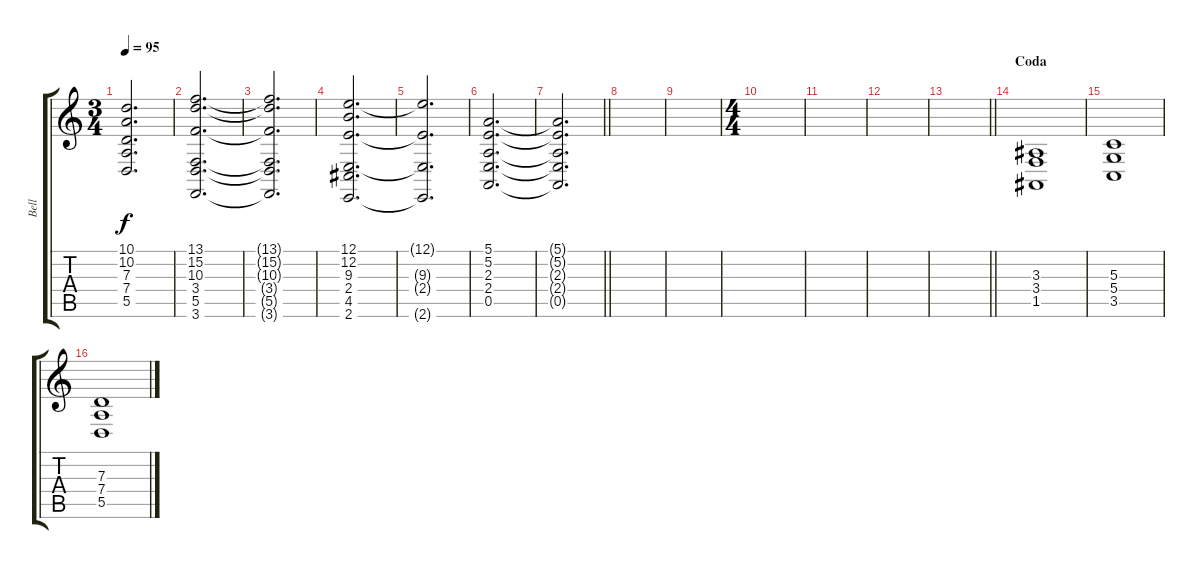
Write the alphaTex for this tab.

\track ("Bell" "Bell") {instrument tubularbells}
\staff {score tabs}
\tuning (E4 B3 G3 D3 A2 D2) {hide}
\ts (3 4)
\tempo 95
\clef g2
\ks c
(10.1{t} 10.2{t} 7.3{t} 7.4{t} 5.5{t}).2{d dy f} |
(13.1 15.2 10.3 3.4 5.5 3.6).2{d} |
(13.1{t} 15.2{t} 10.3{t} 3.4{t} 5.5{t} 3.6{t}).2{d} |
(12.1 12.2 9.3 2.4 4.5 2.6).2{d} |
(12.1{t} 9.3{t} 2.4{t} 2.6{t}).2{d} |
(5.1 5.2 2.3 2.4 0.5).2{d} |
\barLineRight lightlight
(5.1{t} 5.2{t} 2.3{t} 2.4{t} 0.5{t}).2{d} |
|
|
\ts (4 4)
|
|
|
\barLineRight lightlight
|
\section ("" "Coda")
(3.3 3.4 1.5).1{volume 6 instrument churchorgan} |
(5.3 5.4 3.5).1 |
(7.3 7.4 5.5).1
